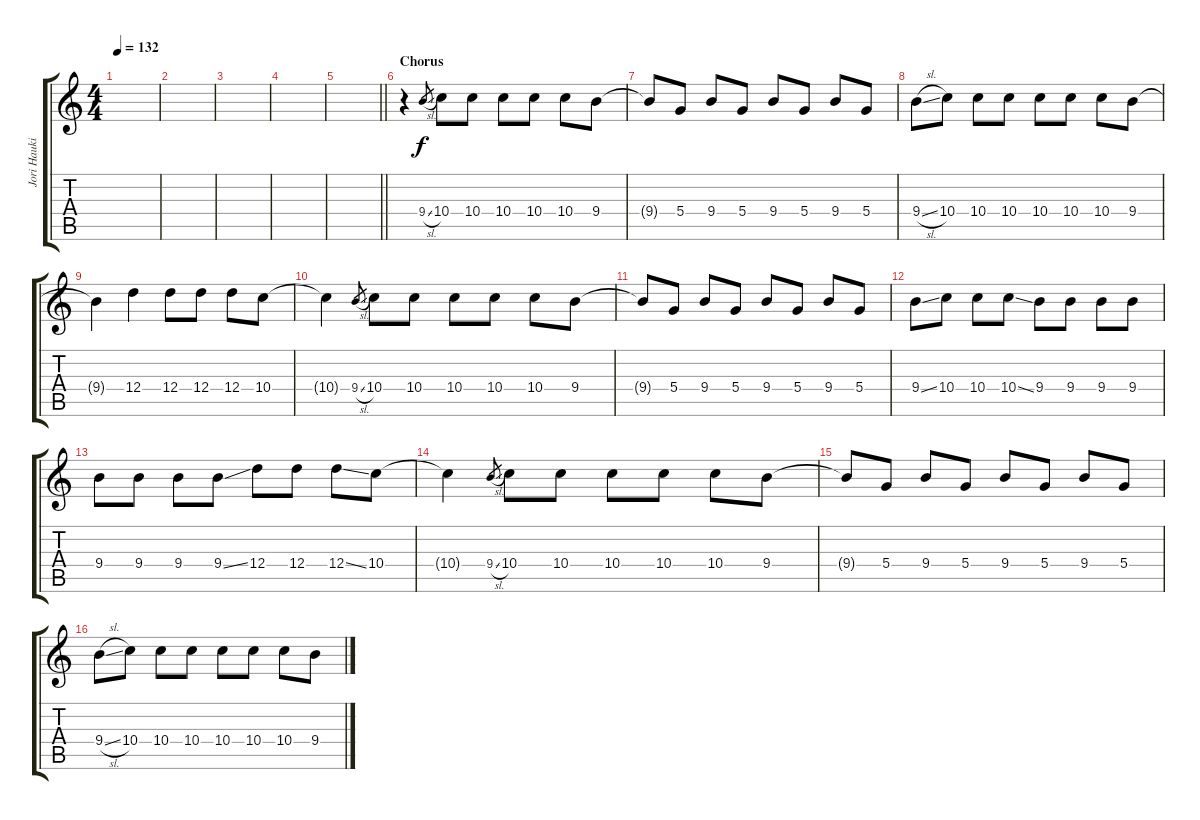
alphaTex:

\track ("Jori Haukio (lead guitar)" "Jori Hauki") {instrument overdrivenguitar}
\staff {score tabs}
\tuning (E4 B3 G3 D3 A2 E2) {hide}
\ts (4 4)
\tempo 132
\clef g2
\ks c
|
|
|
|
\barLineRight lightlight
|
\section ("" "Chorus")
r.4 9.4{sl}.8{gr} 10.4.8 10.4.8 10.4.8 10.4.8 10.4.8 9.4.8 |
9.4{t}.8 5.4.8 9.4.8 5.4.8 9.4.8 5.4.8 9.4.8 5.4.8 |
9.4{sl}.8 10.4.8 10.4.8 10.4.8 10.4.8 10.4.8 10.4.8 9.4.8 |
9.4{t}.4 12.4.4 12.4.8 12.4.8 12.4.8 10.4.8 |
10.4{t}.4 9.4{sl}.8{gr} 10.4.8 10.4.8 10.4.8 10.4.8 10.4.8 9.4.8 |
9.4{t}.8 5.4.8 9.4.8 5.4.8 9.4.8 5.4.8 9.4.8 5.4.8 |
9.4{ss}.8 10.4.8 10.4.8 10.4{ss}.8 9.4.8 9.4.8 9.4.8 9.4.8 |
9.4.8 9.4.8 9.4.8 9.4{ss}.8 12.4.8 12.4.8 12.4{ss}.8 10.4.8 |
10.4{t}.4 9.4{sl}.8{gr} 10.4.8 10.4.8 10.4.8 10.4.8 10.4.8 9.4.8 |
9.4{t}.8 5.4.8 9.4.8 5.4.8 9.4.8 5.4.8 9.4.8 5.4.8 |
9.4{sl}.8 10.4.8 10.4.8 10.4.8 10.4.8 10.4.8 10.4.8 9.4.8
